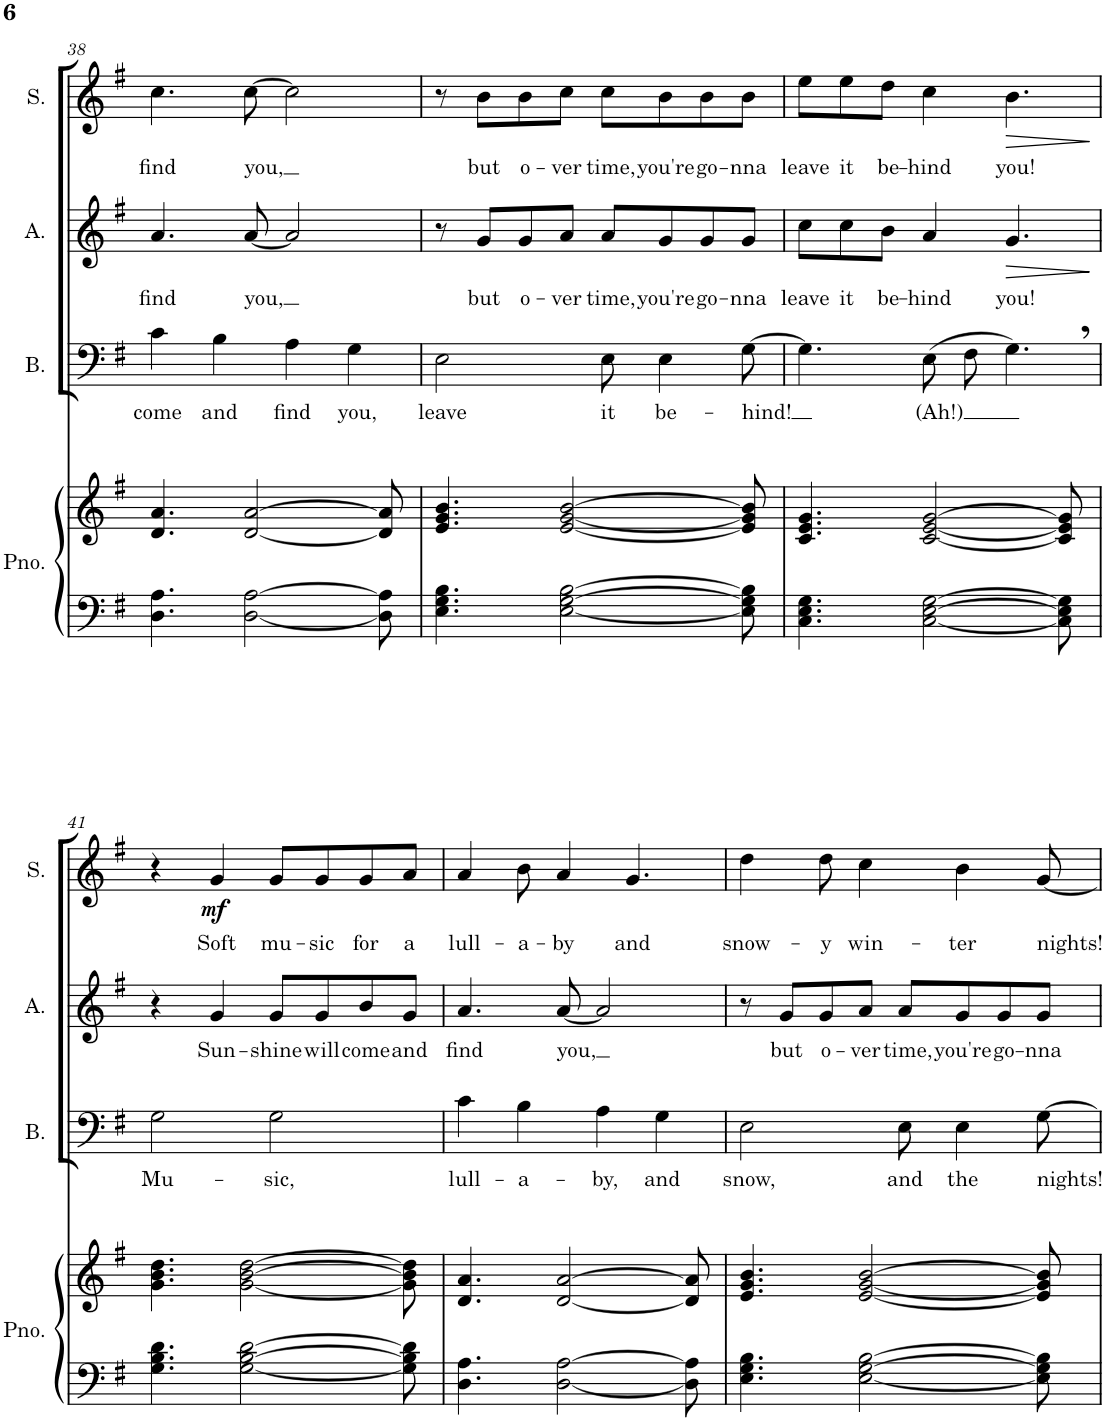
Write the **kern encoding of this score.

**kern	**kern	**kern	**text	**kern	**text	**dynam	**kern	**text	**dynam
*part4	*part4	*part3	*part3	*part2	*part2	*part2	*part1	*part1	*part1
*staff5	*staff4	*staff3	*staff3	*staff2	*staff2	*staff2	*staff1	*staff1	*staff1
*I"Piano	*	*I"Baritone	*	*I"Alto (Melody)	*	*	*I"Soprano	*	*
*I'Pno.	*	*I'B.	*	*I'A.	*	*	*I'S.	*	*
!!LO:PB:g=z
*clefF4	*clefG2	*clefF4	*	*clefG2	*	*	*clefG2	*	*
*k[f#]	*k[f#]	*k[f#]	*	*k[f#]	*	*	*k[f#]	*	*
*M4/4	*M4/4	*M4/4	*	*M4/4	*	*	*M4/4	*	*
=38	=38	=38	=38	=38	=38	=38	=38	=38	=38
!	!	!	!LO:LY:b	!	!LO:LY:b	!	!	!LO:LY:b	!
4.D\ 4.A\	4.d/ 4.a/	4c\	come	4.a/	find	.	4.cc\	find	.
!	!	!	!LO:LY:b	!	!	!	!	!	!
.	.	4B\	and	.	.	.	.	.	.
!	!	!	!	!	!LO:LY:b	!	!	!LO:LY:b	!
[2D\ [2A\	[2d/ [2a/	.	.	[8a/	you,	.	[8cc\	you,	.
!	!	!	!LO:LY:b	!	!	!	!	!	!
.	.	4A\	find	2a/]	.	.	2cc\]	.	.
!	!	!	!LO:LY:b	!	!	!	!	!	!
.	.	4G\	you,	.	.	.	.	.	.
8D\] 8A\]	8d/] 8a/]	.	.	.	.	.	.	.	.
=39	=39	=39	=39	=39	=39	=39	=39	=39	=39
!	!	!	!LO:LY:b	!	!	!	!	!	!
4.E\ 4.G\ 4.B\	4.e/ 4.g/ 4.b/	2E\	leave	8r	.	.	8r	.	.
!	!	!	!	!	!LO:LY:b	!	!	!LO:LY:b	!
.	.	.	.	8g/L	but	.	8b\L	but	.
!	!	!	!	!	!LO:LY:b	!	!	!LO:LY:b	!
.	.	.	.	8g/	o-	.	8b\	o-	.
!	!	!	!	!	!LO:LY:b	!	!	!LO:LY:b	!
[2E\ [2G\ [2B\	[2e/ [2g/ [2b/	.	.	8a/J	-ver	.	8cc\J	-ver	.
!	!	!	!LO:LY:b	!	!LO:LY:b	!	!	!LO:LY:b	!
.	.	8E\	it	8a/L	time,	.	8cc\L	time,	.
!	!	!	!LO:LY:b	!	!LO:LY:b	!	!	!LO:LY:b	!
.	.	4E\	be-	8g/	you're	.	8b\	you're	.
!	!	!	!	!	!LO:LY:b	!	!	!LO:LY:b	!
.	.	.	.	8g/	go-	.	8b\	go-	.
!	!	!	!LO:LY:b	!	!LO:LY:b	!	!	!LO:LY:b	!
8E\] 8G\] 8B\]	8e/] 8g/] 8b/]	[8G\	-hind!	8g/J	-nna	.	8b\J	-nna	.
=40	=40	=40	=40	=40	=40	=40	=40	=40	=40
!	!	!	!	!	!LO:LY:b	!	!	!LO:LY:b	!
4.C\ 4.E\ 4.G\	4.c/ 4.e/ 4.g/	4.G\]	.	8cc\L	leave	.	8ee\L	leave	.
!	!	!	!	!	!LO:LY:b	!	!	!LO:LY:b	!
.	.	.	.	8cc\	it	.	8ee\	it	.
!	!	!	!	!	!LO:LY:b	!	!	!LO:LY:b	!
.	.	.	.	8b\J	be-	.	8dd\J	be-	.
!	!	!	!LO:LY:b	!	!LO:LY:b	!	!	!LO:LY:b	!
[2C\ [2E\ [2G\	[2c/ [2e/ [2g/	(8E\	(Ah!)	4a/	-hind	.	4cc\	-hind	.
.	.	8F#\	.	.	.	.	.	.	.
!	!	!	!	!	!LO:LY:b	!LO:HP:b	!	!LO:LY:b	!LO:HP:b
.	.	4.G,\)	.	4.g/	you!	>	4.b\	you!	>
8C\] 8E\] 8G\]	8c/] 8e/] 8g/]	.	.	.	.	.	.	.	.
.	.	.	.	.	.	]	.	.	]
!!LO:LB:g=z
=41	=41	=41	=41	=41	=41	=41	=41	=41	=41
!	!	!	!LO:LY:b	!	!	!	!	!	!
4.G\ 4.B\ 4.d\	4.g\ 4.b\ 4.dd\	2G\	Mu-	4r	.	.	4r	.	.
!	!	!	!	!	!LO:LY:b	!	!	!LO:LY:b	!LO:DY:b
.	.	.	.	4g/	Sun-	.	4g/	Soft	mf
[2G\ [2B\ [2d\	[2g\ [2b\ [2dd\	.	.	.	.	.	.	.	.
!	!	!	!LO:LY:b	!	!LO:LY:b	!	!	!LO:LY:b	!
.	.	2G\	-sic,	8g/L	-shine	.	8g/L	mu-	.
!	!	!	!	!	!LO:LY:b	!	!	!LO:LY:b	!
.	.	.	.	8g/	will	.	8g/	-sic	.
!	!	!	!	!	!LO:LY:b	!	!	!LO:LY:b	!
.	.	.	.	8b/	come	.	8g/	for	.
!	!	!	!	!	!LO:LY:b	!	!	!LO:LY:b	!
8G\] 8B\] 8d\]	8g\] 8b\] 8dd\]	.	.	8g/J	and	.	8a/J	a	.
=42	=42	=42	=42	=42	=42	=42	=42	=42	=42
!	!	!	!LO:LY:b	!	!LO:LY:b	!	!	!LO:LY:b	!
4.D\ 4.A\	4.d/ 4.a/	4c\	lull-	4.a/	find	.	4a/	lull-	.
!	!	!	!LO:LY:b	!	!	!	!	!LO:LY:b	!
.	.	4B\	-a-	.	.	.	8b\	-a-	.
!	!	!	!	!	!LO:LY:b	!	!	!LO:LY:b	!
[2D\ [2A\	[2d/ [2a/	.	.	[8a/	you,	.	4a/	-by	.
!	!	!	!LO:LY:b	!	!	!	!	!	!
.	.	4A\	-by,	2a/]	.	.	.	.	.
!	!	!	!	!	!	!	!	!LO:LY:b	!
.	.	.	.	.	.	.	4.g/	and	.
!	!	!	!LO:LY:b	!	!	!	!	!	!
.	.	4G\	and	.	.	.	.	.	.
8D\] 8A\]	8d/] 8a/]	.	.	.	.	.	.	.	.
=43	=43	=43	=43	=43	=43	=43	=43	=43	=43
!	!	!	!LO:LY:b	!	!	!	!	!LO:LY:b	!
4.E\ 4.G\ 4.B\	4.e/ 4.g/ 4.b/	2E\	snow,	8r	.	.	4dd\	snow-	.
!	!	!	!	!	!LO:LY:b	!	!	!	!
.	.	.	.	8g/L	but	.	.	.	.
!	!	!	!	!	!LO:LY:b	!	!	!LO:LY:b	!
.	.	.	.	8g/	o-	.	8dd\	-y	.
!	!	!	!	!	!LO:LY:b	!	!	!LO:LY:b	!
[2E\ [2G\ [2B\	[2e/ [2g/ [2b/	.	.	8a/J	-ver	.	4cc\	win-	.
!	!	!	!LO:LY:b	!	!LO:LY:b	!	!	!	!
.	.	8E\	and	8a/L	time,	.	.	.	.
!	!	!	!LO:LY:b	!	!LO:LY:b	!	!	!LO:LY:b	!
.	.	4E\	the	8g/	you're	.	4b\	-ter	.
!	!	!	!	!	!LO:LY:b	!	!	!	!
.	.	.	.	8g/	go-	.	.	.	.
!	!	!	!LO:LY:b	!	!LO:LY:b	!	!	!LO:LY:b	!
8E\] 8G\] 8B\]	8e/] 8g/] 8b/]	[8G\	nights!	8g/J	-nna	.	[8g/	nights!	.
=	=	=	=	=	=	=	=	=	=
*-	*-	*-	*-	*-	*-	*-	*-	*-	*-
